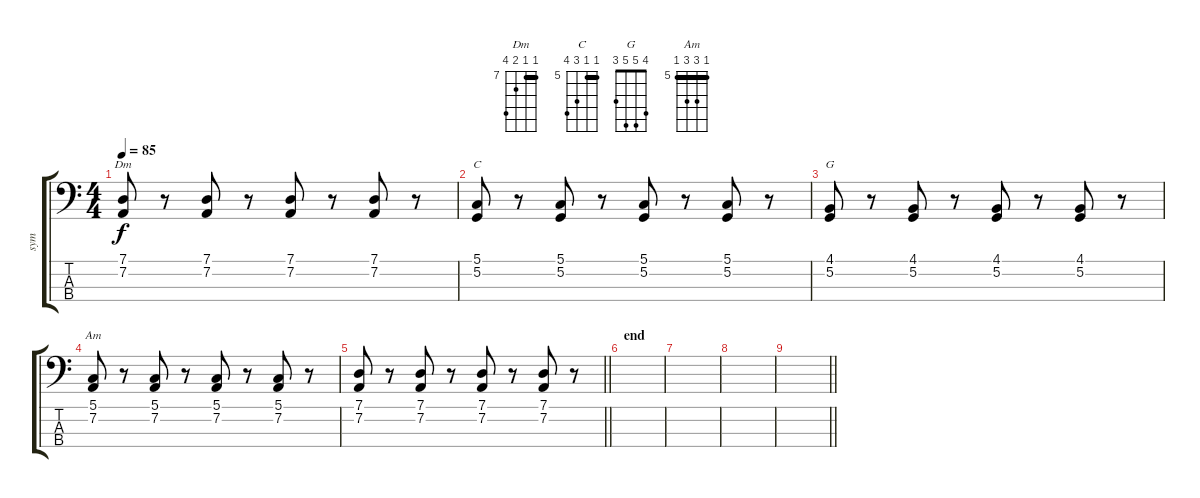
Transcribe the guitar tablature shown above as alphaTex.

\track ("sym" "sym") {instrument voiceoohs}
\staff {score tabs}
\tuning (G2 D2 A1 E1) {hide}
\chord ("Dm" 7 7 8 10) {firstfret 7 barre 7}
\chord ("C" 5 5 7 8) {firstfret 5 barre 5}
\chord ("G" 4 5 5 3)
\chord ("Am" 5 7 7 5) {firstfret 5 barre 5}
\ts (4 4)
\tempo 85
\clef f4
\ks c
(7.1 7.2).8{ch "Dm" dy f} r.8 (7.1 7.2).8 r.8 (7.1 7.2).8 r.8 (7.1 7.2).8 r.8 |
(5.1 5.2).8{ch "C"} r.8 (5.1 5.2).8 r.8 (5.1 5.2).8 r.8 (5.1 5.2).8 r.8 |
(4.1 5.2).8{ch "G"} r.8 (4.1 5.2).8 r.8 (4.1 5.2).8 r.8 (4.1 5.2).8 r.8 |
(5.1 7.2).8{ch "Am"} r.8 (5.1 7.2).8 r.8 (5.1 7.2).8 r.8 (5.1 7.2).8 r.8 |
\barLineRight lightlight
(7.1 7.2).8 r.8 (7.1 7.2).8 r.8 (7.1 7.2).8 r.8 (7.1 7.2).8 r.8 |
\section ("" "end")
|
|
|
\barLineRight lightlight
